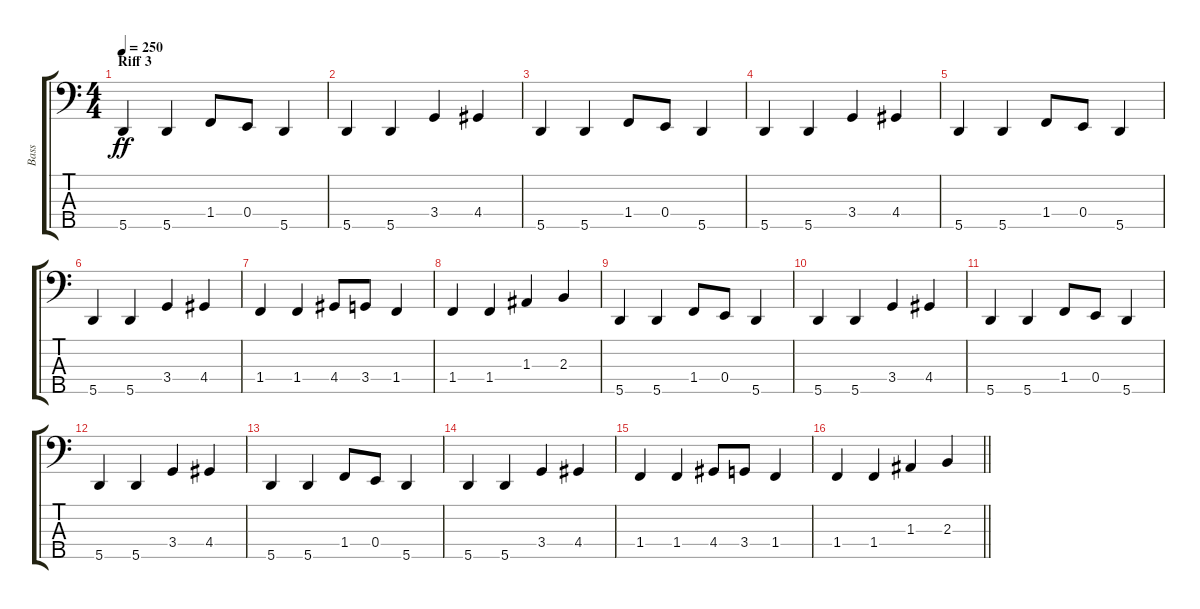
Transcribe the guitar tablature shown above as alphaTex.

\track ("Bass" "Bass") {instrument electricbasspick}
\staff {score tabs}
\tuning (G2 D2 A1 E1 A0) {hide}
\ts (4 4)
\section ("" "Riff 3")
\tempo 250
\clef f4
\ks c
5.5.4{dy ff} 5.5.4 1.4.8 0.4.8 5.5.4 |
5.5.4 5.5.4 3.4.4 4.4.4 |
5.5.4 5.5.4 1.4.8 0.4.8 5.5.4 |
5.5.4 5.5.4 3.4.4 4.4.4 |
5.5.4 5.5.4 1.4.8 0.4.8 5.5.4 |
5.5.4 5.5.4 3.4.4 4.4.4 |
1.4.4 1.4.4 4.4.8 3.4.8 1.4.4 |
1.4.4 1.4.4 1.3.4 2.3.4 |
5.5.4 5.5.4 1.4.8 0.4.8 5.5.4 |
5.5.4 5.5.4 3.4.4 4.4.4 |
5.5.4 5.5.4 1.4.8 0.4.8 5.5.4 |
5.5.4 5.5.4 3.4.4 4.4.4 |
5.5.4 5.5.4 1.4.8 0.4.8 5.5.4 |
5.5.4 5.5.4 3.4.4 4.4.4 |
1.4.4 1.4.4 4.4.8 3.4.8 1.4.4 |
\barLineRight lightlight
1.4.4 1.4.4 1.3.4 2.3.4
